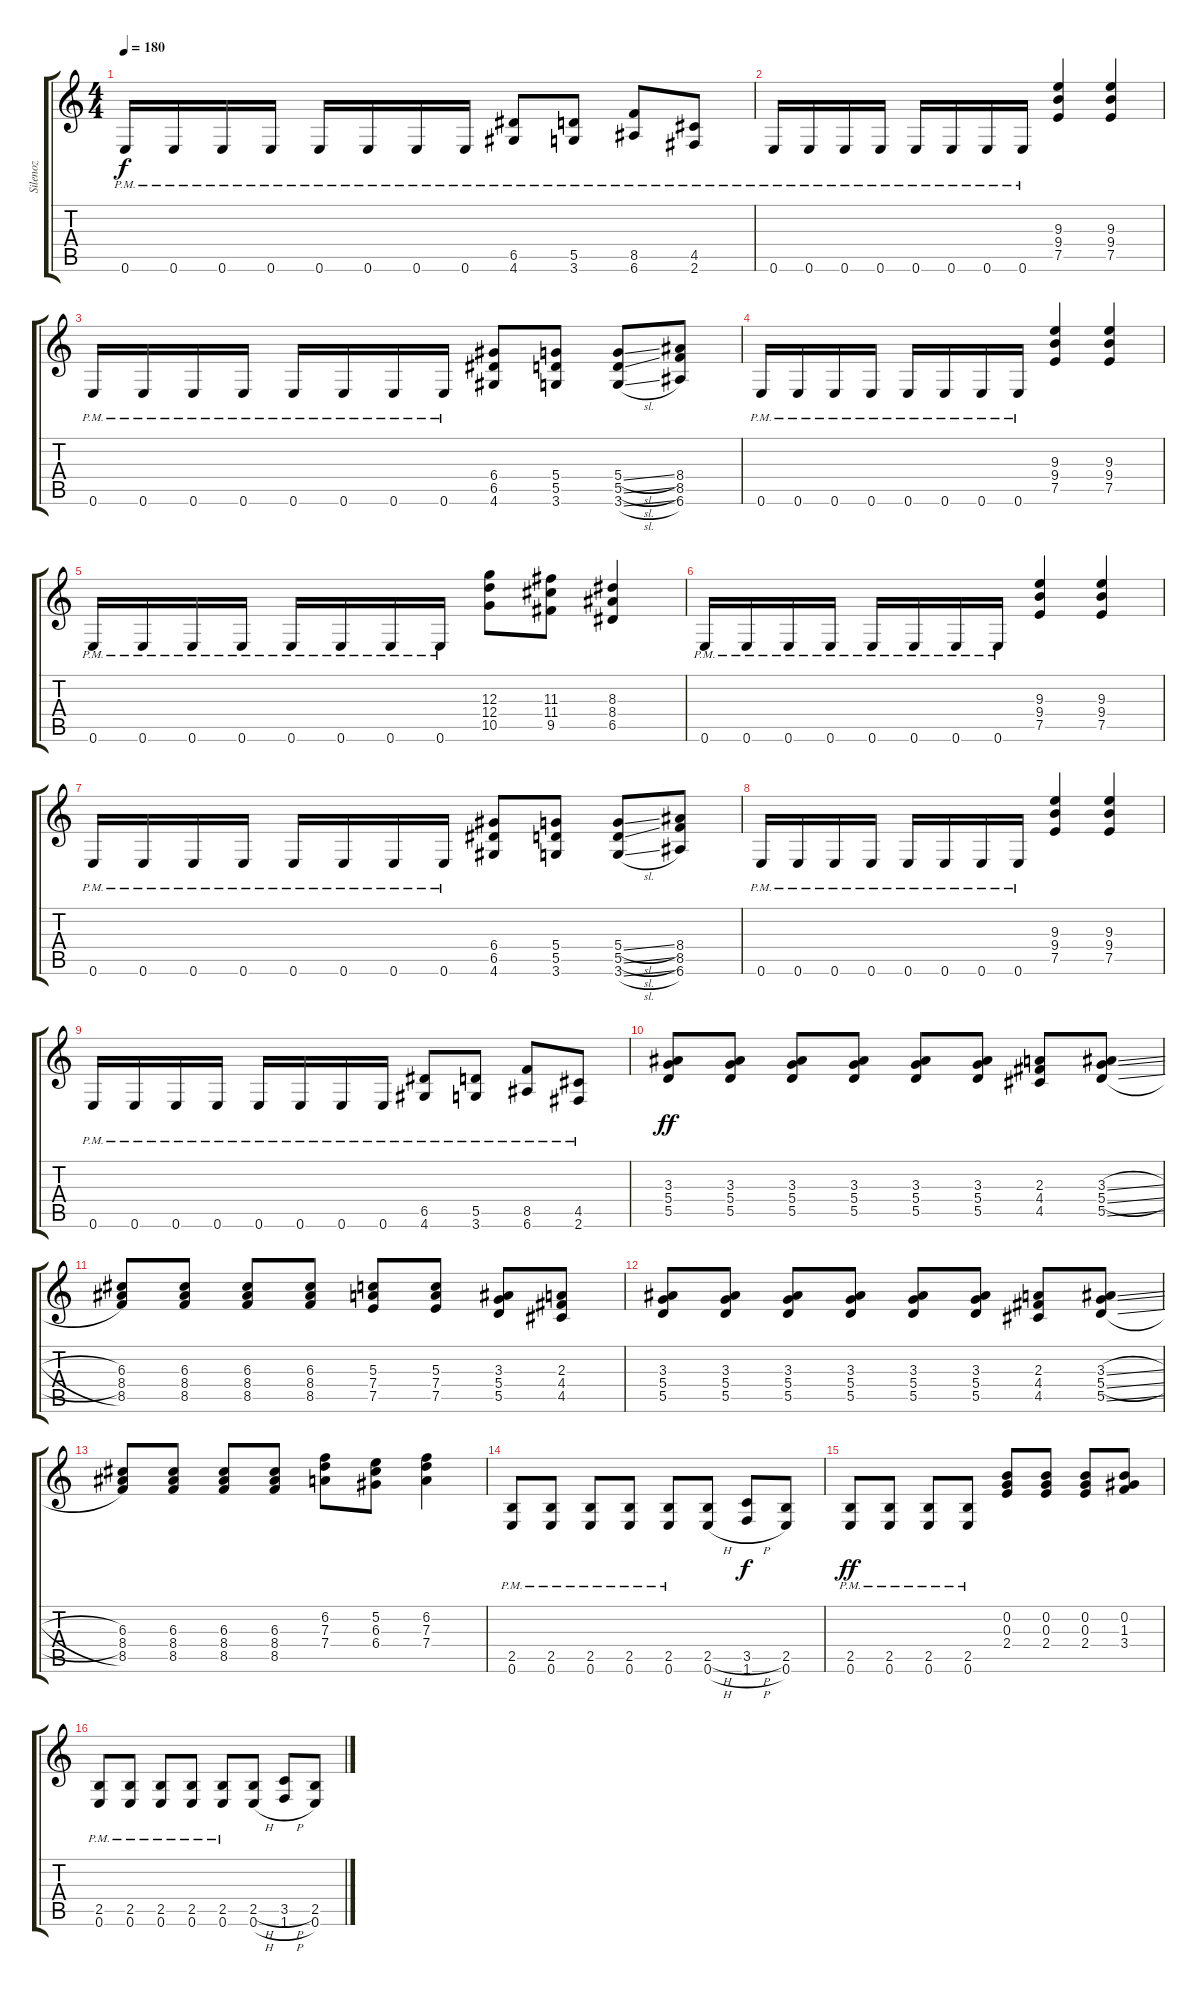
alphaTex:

\track ("Silenoz" "Silenoz") {instrument distortionguitar}
\staff {score tabs}
\tuning (E4 B3 G3 D3 A2 E2) {hide}
\ts (4 4)
\tempo 180
\clef g2
\ks c
0.6{pm}.16{dy f} 0.6{pm}.16 0.6{pm}.16 0.6{pm}.16 0.6{pm}.16 0.6{pm}.16 0.6{pm}.16 0.6{pm}.16 (6.5{pm} 4.6{pm}).8 (5.5{pm} 3.6{pm}).8 (8.5{pm} 6.6{pm}).8 (4.5{pm} 2.6{pm}).8 |
0.6{pm}.16 0.6{pm}.16 0.6{pm}.16 0.6{pm}.16 0.6{pm}.16 0.6{pm}.16 0.6{pm}.16 0.6{pm}.16 (9.3 9.4 7.5).4 (9.3 9.4 7.5).4 |
0.6{pm}.16 0.6{pm}.16 0.6{pm}.16 0.6{pm}.16 0.6{pm}.16 0.6{pm}.16 0.6{pm}.16 0.6{pm}.16 (6.4 6.5 4.6).8 (5.4 5.5 3.6).8 (5.4{sl} 5.5{sl} 3.6{sl}).8 (8.4 8.5 6.6).8 |
0.6{pm}.16 0.6{pm}.16 0.6{pm}.16 0.6{pm}.16 0.6{pm}.16 0.6{pm}.16 0.6{pm}.16 0.6{pm}.16 (9.3 9.4 7.5).4 (9.3 9.4 7.5).4 |
0.6{pm}.16 0.6{pm}.16 0.6{pm}.16 0.6{pm}.16 0.6{pm}.16 0.6{pm}.16 0.6{pm}.16 0.6{pm}.16 (12.3 12.4 10.5).8 (11.3 11.4 9.5).8 (8.3 8.4 6.5).4 |
0.6{pm}.16 0.6{pm}.16 0.6{pm}.16 0.6{pm}.16 0.6{pm}.16 0.6{pm}.16 0.6{pm}.16 0.6{pm}.16 (9.3 9.4 7.5).4 (9.3 9.4 7.5).4 |
0.6{pm}.16 0.6{pm}.16 0.6{pm}.16 0.6{pm}.16 0.6{pm}.16 0.6{pm}.16 0.6{pm}.16 0.6{pm}.16 (6.4 6.5 4.6).8 (5.4 5.5 3.6).8 (5.4{sl} 5.5{sl} 3.6{sl}).8 (8.4 8.5 6.6).8 |
0.6{pm}.16 0.6{pm}.16 0.6{pm}.16 0.6{pm}.16 0.6{pm}.16 0.6{pm}.16 0.6{pm}.16 0.6{pm}.16 (9.3 9.4 7.5).4 (9.3 9.4 7.5).4 |
0.6{pm}.16 0.6{pm}.16 0.6{pm}.16 0.6{pm}.16 0.6{pm}.16 0.6{pm}.16 0.6{pm}.16 0.6{pm}.16 (6.5{pm} 4.6{pm}).8 (5.5{pm} 3.6{pm}).8 (8.5{pm} 6.6{pm}).8 (4.5{pm} 2.6{pm}).8 |
(3.3 5.4 5.5).8{dy ff balance 8} (3.3 5.4 5.5).8 (3.3 5.4 5.5).8 (3.3 5.4 5.5).8 (3.3 5.4 5.5).8 (3.3 5.4 5.5).8 (2.3 4.4 4.5).8 (3.3{sl} 5.4{sl} 5.5{sl}).8 |
(6.3 8.4 8.5).8 (6.3 8.4 8.5).8 (6.3 8.4 8.5).8 (6.3 8.4 8.5).8 (5.3 7.4 7.5).8 (5.3 7.4 7.5).8 (3.3 5.4 5.5).8 (2.3 4.4 4.5).8 |
(3.3 5.4 5.5).8 (3.3 5.4 5.5).8 (3.3 5.4 5.5).8 (3.3 5.4 5.5).8 (3.3 5.4 5.5).8 (3.3 5.4 5.5).8 (2.3 4.4 4.5).8 (3.3{sl} 5.4{sl} 5.5{sl}).8 |
(6.3 8.4 8.5).8 (6.3 8.4 8.5).8 (6.3 8.4 8.5).8 (6.3 8.4 8.5).8 (6.2 7.3 7.4).8 (5.2 6.3 6.4).8 (6.2 7.3 7.4).4 |
(2.5{pm} 0.6{pm}).8{balance 4} (2.5{pm} 0.6{pm}).8 (2.5{pm} 0.6{pm}).8 (2.5{pm} 0.6{pm}).8 (2.5{pm} 0.6{pm}).8 (2.5{h} 0.6{h}).8 (3.5{h} 1.6{h}).8{dy f} (2.5 0.6).8 |
(2.5{pm} 0.6{pm}).8{dy ff} (2.5{pm} 0.6{pm}).8 (2.5{pm} 0.6{pm}).8 (2.5{pm} 0.6{pm}).8 (0.2 0.3 2.4).8 (0.2 0.3 2.4).8 (0.2 0.3 2.4).8 (0.2 1.3 3.4).8 |
(2.5{pm} 0.6{pm}).8 (2.5{pm} 0.6{pm}).8 (2.5{pm} 0.6{pm}).8 (2.5{pm} 0.6{pm}).8 (2.5{pm} 0.6{pm}).8 (2.5{h} 0.6{h}).8 (3.5{h} 1.6{h}).8 (2.5 0.6).8
